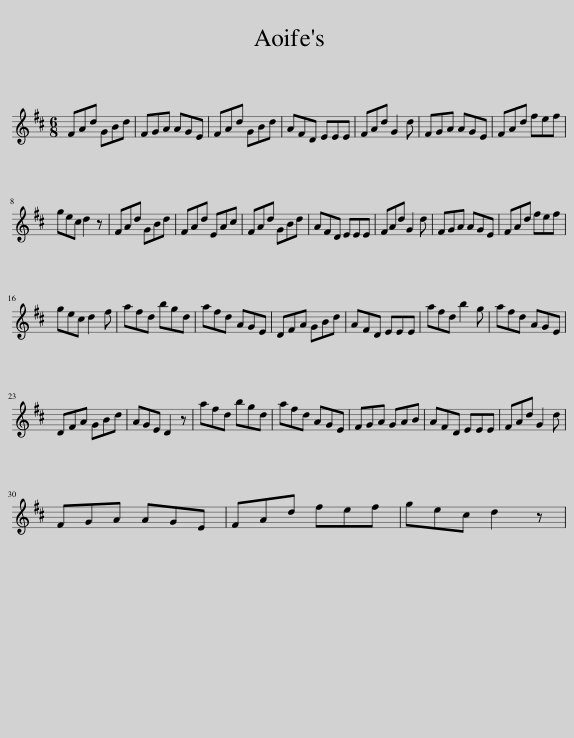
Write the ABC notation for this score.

X:1
L:1/8
M:6/8
I:linebreak $
K:D
V:1 treble
V:1
 FAd GBd | FGA AGE | FAd GBd | AFD EEE | FAd G2 d | %5
 FGA AGE | FAd fef |$ gec d2 z | FAd GBd | FAd EAc | %10
 FAd GBd | AFD EEE | FAd G2 d | FGA AGE | FAd fef |$ %15
 gec d2 f | afd bgd | afd AGE | DFA GBd | AFD EEE | %20
 afd b2 g | afd AGE |$ DFA GBd | AGE D2 z | afd bgd | %25
 afd AGE | FGA GAB | AFD EEE | FAd G2 d |$ FGA AGE | %30
 FAd fef | gec d2 z | %32
